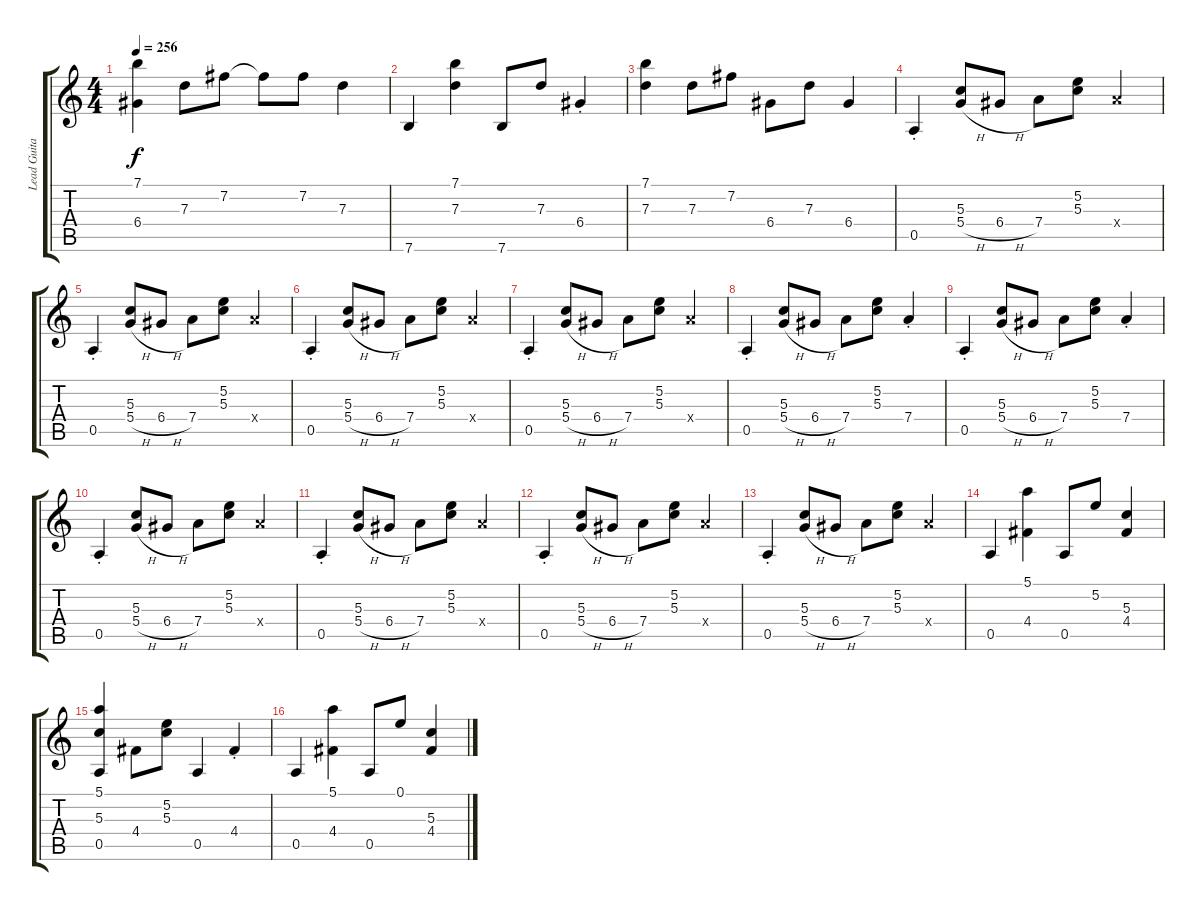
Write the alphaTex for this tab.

\track ("Lead Guitar" "Lead Guita") {instrument electricguitarjazz}
\staff {score tabs}
\tuning (E4 B3 G3 D3 A2 E2) {hide}
\ts (4 4)
\tempo 256
\clef g2
\ks c
(7.1 6.4).4{dy f} 7.3.8 7.2.8 7.2{t}.8 7.2.8 7.3.4 |
7.6.4 (7.1 7.3).4 7.6.8 7.3.8 6.4{st}.4 |
(7.1 7.3).4 7.3.8 7.2.8 6.4.8 7.3.8 6.4.4 |
0.5{st}.4 (5.3 5.4{h}).8 6.4{h}.8 7.4.8 (5.2 5.3).8 7.4{x}.4 |
0.5{st}.4 (5.3 5.4{h}).8 6.4{h}.8 7.4.8 (5.2 5.3).8 7.4{x}.4 |
0.5{st}.4 (5.3 5.4{h}).8 6.4{h}.8 7.4.8 (5.2 5.3).8 7.4{x}.4 |
0.5{st}.4 (5.3 5.4{h}).8 6.4{h}.8 7.4.8 (5.2 5.3).8 7.4{x}.4 |
0.5{st}.4 (5.3 5.4{h}).8 6.4{h}.8 7.4.8 (5.2 5.3).8 7.4{st}.4 |
0.5{st}.4 (5.3 5.4{h}).8 6.4{h}.8 7.4.8 (5.2 5.3).8 7.4{st}.4 |
0.5{st}.4 (5.3 5.4{h}).8 6.4{h}.8 7.4.8 (5.2 5.3).8 7.4{x}.4 |
0.5{st}.4 (5.3 5.4{h}).8 6.4{h}.8 7.4.8 (5.2 5.3).8 7.4{x}.4 |
0.5{st}.4 (5.3 5.4{h}).8 6.4{h}.8 7.4.8 (5.2 5.3).8 7.4{x}.4 |
0.5{st}.4 (5.3 5.4{h}).8 6.4{h}.8 7.4.8 (5.2 5.3).8 7.4{x}.4 |
0.5.4 (5.1 4.4).4 0.5.8 5.2.8 (5.3 4.4).4 |
(5.1 5.3 0.5).4 4.4.8 (5.2 5.3).8 0.5.4 4.4{st}.4 |
0.5.4 (5.1 4.4).4 0.5.8 0.1.8 (5.3 4.4).4
